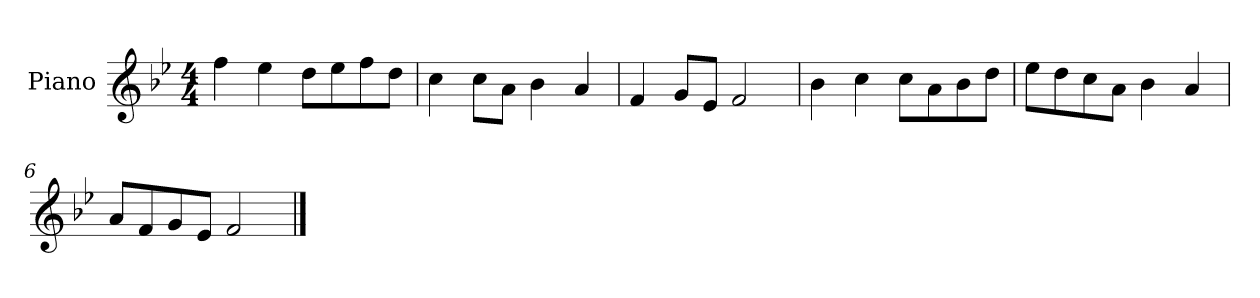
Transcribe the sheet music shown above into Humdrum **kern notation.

**kern
*part1
*staff1
*I"Piano
*I'P-no
*clefG2
*k[b-e-]
*M4/4
*MM90
=1
4ff\
4ee-\
8dd\L
8ee-\
8ff\
8dd\J
=2
4cc\
8cc\L
8a\J
4b-\
4a/
=3
4f/
8g/L
8e-/J
2f/
=4
4b-\
4cc\
8cc\L
8a\
8b-\
8dd\J
=5
8ee-\L
8dd\
8cc\
8a\J
4b-\
4a/
=6
8a/L
8f/
8g/
8e-/J
2f/
==
*-
